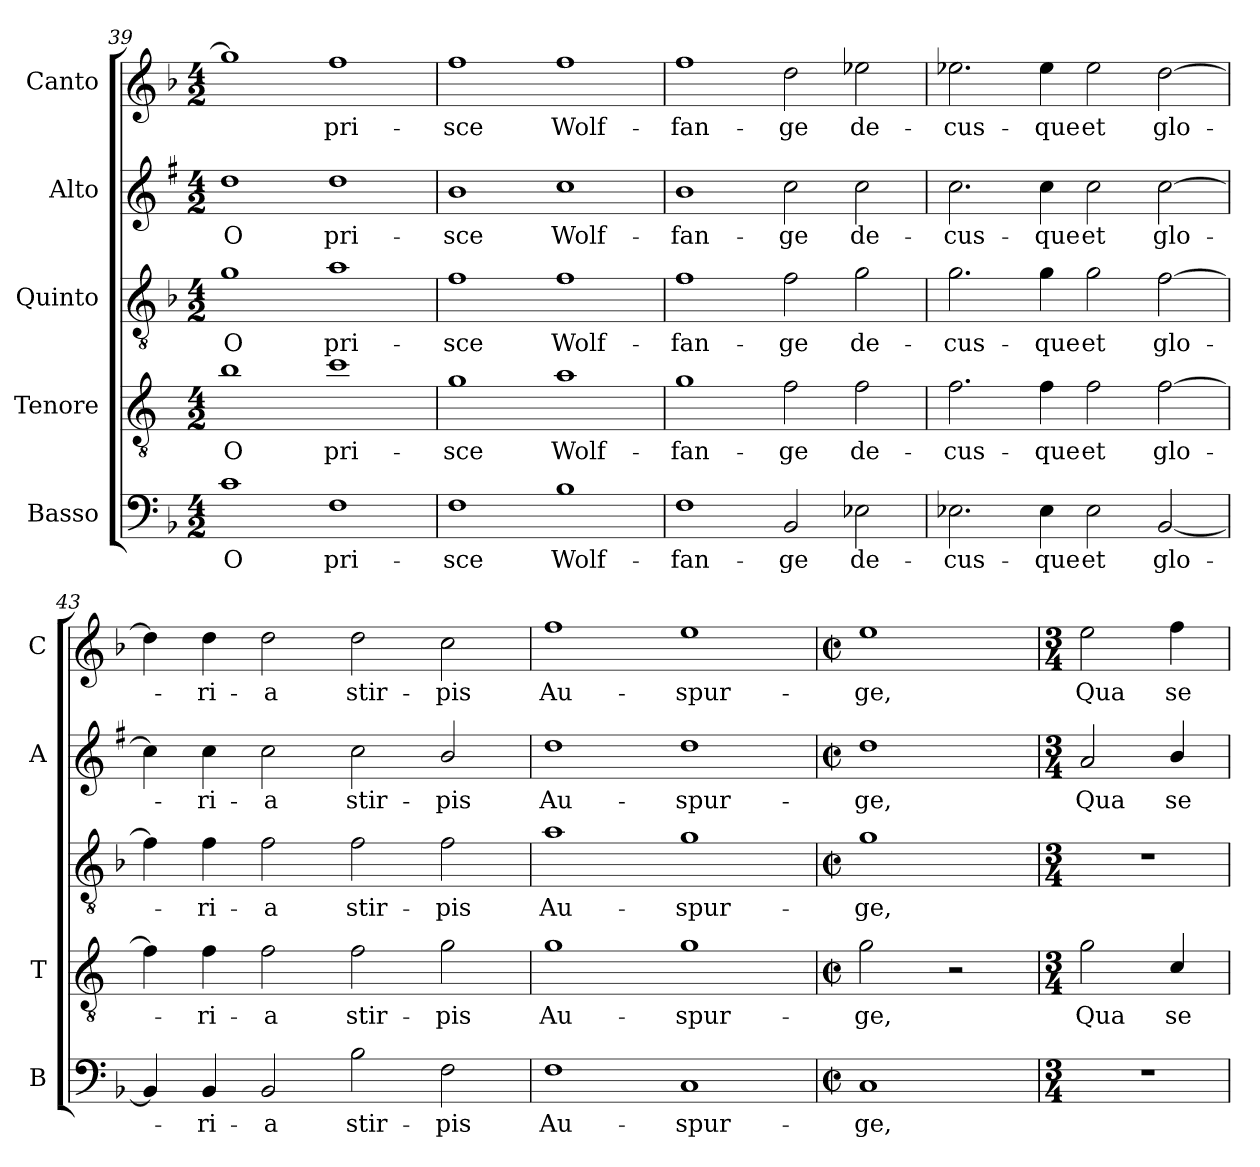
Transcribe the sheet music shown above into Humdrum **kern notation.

**kern	**text	**kern	**text	**kern	**text	**kern	**text	**kern	**text
*part5	*part5	*part4	*part4	*part3	*part3	*part2	*part2	*part1	*part1
*staff5	*staff5	*staff4	*staff4	*staff3	*staff3	*staff2	*staff2	*staff1	*staff1
*I"Basso	*	*I"Tenore	*	*I"Quinto	*	*I"Alto	*	*I"Canto	*
*I'B	*	*I'T	*	*	*	*I'A	*	*I'C	*
*clefF4	*	*clefGv2	*	*clefGv2	*	*clefG2	*	*clefG2	*
*	*	*ITrd4c7	*	*	*	*ITrd1c2	*	*	*
*k[b-]	*	*k[b-]	*	*k[b-]	*	*k[b-]	*	*k[b-]	*
*F:	*	*F:	*	*F:	*	*F:	*	*F:	*
*M4/2	*	*M4/2	*	*M4/2	*	*M4/2	*	*M4/2	*
=39	=39	=39	=39	=39	=39	=39	=39	=39	=39
!	!LO:LY:b	!	!LO:LY:b	!	!LO:LY:b	!	!LO:LY:b	!	!
1c	O	1e	O	1g	O	1cc	O	1gg]	.
!	!LO:LY:b	!	!LO:LY:b	!	!LO:LY:b	!	!LO:LY:b	!	!LO:LY:b
1F	pri-	1f	pri-	1a	pri-	1cc	pri-	1ff	pri-
=40	=40	=40	=40	=40	=40	=40	=40	=40	=40
!	!LO:LY:b	!	!LO:LY:b	!	!LO:LY:b	!	!LO:LY:b	!	!LO:LY:b
1F	-sce	1c	-sce	1f	-sce	1a	-sce	1ff	-sce
!	!LO:LY:b	!	!LO:LY:b	!	!LO:LY:b	!	!LO:LY:b	!	!LO:LY:b
1B-	Wolf-	1d	Wolf-	1f	Wolf-	1b-	Wolf-	1ff	Wolf-
=41	=41	=41	=41	=41	=41	=41	=41	=41	=41
!	!LO:LY:b	!	!LO:LY:b	!	!LO:LY:b	!	!LO:LY:b	!	!LO:LY:b
1F	-fan-	1c	-fan-	1f	-fan-	1a	-fan-	1ff	-fan-
!	!LO:LY:b	!	!LO:LY:b	!	!LO:LY:b	!	!LO:LY:b	!	!LO:LY:b
2BB-/	-ge	2B-\	-ge	2f\	-ge	2b-\	-ge	2dd\	-ge
!	!LO:LY:b	!	!LO:LY:b	!	!LO:LY:b	!	!LO:LY:b	!	!LO:LY:b
2E-X\	de-	2B-\	de-	2g\	de-	2b-\	de-	2ee-X\	de-
=42	=42	=42	=42	=42	=42	=42	=42	=42	=42
!	!LO:LY:b	!	!LO:LY:b	!	!LO:LY:b	!	!LO:LY:b	!	!LO:LY:b
2.E-X\	-cus-	2.B-\	-cus-	2.g\	-cus-	2.b-\	-cus-	2.ee-X\	-cus-
!	!LO:LY:b	!	!LO:LY:b	!	!LO:LY:b	!	!LO:LY:b	!	!LO:LY:b
4E-\	-que	4B-\	-que	4g\	-que	4b-\	-que	4ee-\	-que
!	!LO:LY:b	!	!LO:LY:b	!	!LO:LY:b	!	!LO:LY:b	!	!LO:LY:b
2E-\	et	2B-\	et	2g\	et	2b-\	et	2ee-\	et
!	!LO:LY:b	!	!LO:LY:b	!	!LO:LY:b	!	!LO:LY:b	!	!LO:LY:b
[2BB-/	glo-	[2B-\	glo-	[2f\	glo-	[2b-\	glo-	[2dd\	glo-
!!LO:PB:g=z
=43	=43	=43	=43	=43	=43	=43	=43	=43	=43
4BB-/]	.	4B-\]	.	4f\]	.	4b-\]	.	4dd\]	.
!	!LO:LY:b	!	!LO:LY:b	!	!LO:LY:b	!	!LO:LY:b	!	!LO:LY:b
4BB-/	-ri-	4B-\	-ri-	4f\	-ri-	4b-\	-ri-	4dd\	-ri-
!	!LO:LY:b	!	!LO:LY:b	!	!LO:LY:b	!	!LO:LY:b	!	!LO:LY:b
2BB-/	-a	2B-\	-a	2f\	-a	2b-\	-a	2dd\	-a
!	!LO:LY:b	!	!LO:LY:b	!	!LO:LY:b	!	!LO:LY:b	!	!LO:LY:b
2B-\	stir-	2B-\	stir-	2f\	stir-	2b-\	stir-	2dd\	stir-
!	!LO:LY:b	!	!LO:LY:b	!	!LO:LY:b	!	!LO:LY:b	!	!LO:LY:b
2F\	-pis	2c\	-pis	2f\	-pis	2a/	-pis	2cc\	-pis
=44	=44	=44	=44	=44	=44	=44	=44	=44	=44
!	!LO:LY:b	!	!LO:LY:b	!	!LO:LY:b	!	!LO:LY:b	!	!LO:LY:b
1F	Au-	1c	Au-	1a	Au-	1cc	Au-	1ff	Au-
!	!LO:LY:b	!	!LO:LY:b	!	!LO:LY:b	!	!LO:LY:b	!	!LO:LY:b
1C	-spur-	1c	-spur-	1g	-spur-	1cc	-spur-	1ee	-spur-
=45	=45	=45	=45	=45	=45	=45	=45	=45	=45
*M2/2	*	*M2/2	*	*M2/2	*	*M2/2	*	*M2/2	*
*met(c|)	*	*met(c|)	*	*met(c|)	*	*met(c|)	*	*met(c|)	*
!	!LO:LY:b	!	!LO:LY:b	!	!LO:LY:b	!	!LO:LY:b	!	!LO:LY:b
1C	-ge,	2c\	-ge,	1g	-ge,	1cc	-ge,	1ee	-ge,
.	.	2r	.	.	.	.	.	.	.
=46	=46	=46	=46	=46	=46	=46	=46	=46	=46
*M3/4	*	*M3/4	*	*M3/4	*	*M3/4	*	*M3/4	*
!	!	!	!LO:LY:b	!	!	!	!LO:LY:b	!	!LO:LY:b
2.r	.	2c\	Qua	2.r	.	2g/	Qua	2ee\	Qua
!	!	!	!LO:LY:b	!	!	!	!LO:LY:b	!	!LO:LY:b
.	.	4F/	se	.	.	4a/	se	4ff\	se
=	=	=	=	=	=	=	=	=	=
*-	*-	*-	*-	*-	*-	*-	*-	*-	*-
